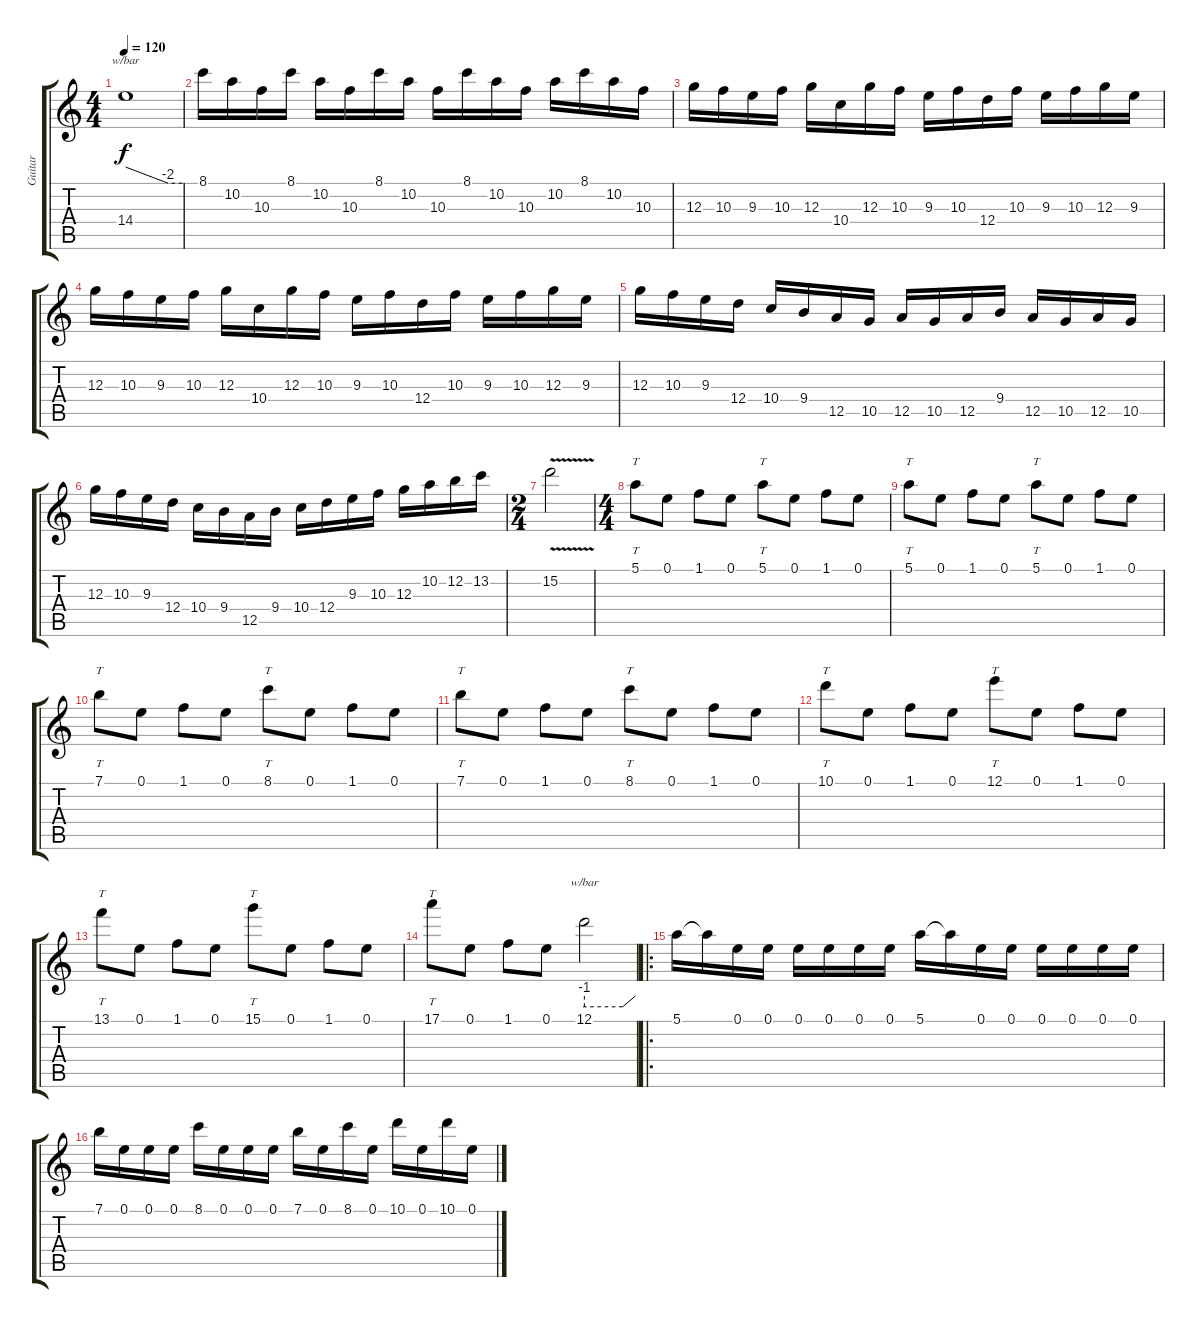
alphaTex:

\track ("Guitar" "Guitar") {instrument distortionguitar}
\staff {score tabs}
\tuning (E4 B3 G3 D3 A2 E2) {hide}
\ts (4 4)
\tempo 120
\clef g2
\ks c
14.4.1{tbe (custom default 0 0 45 -8 60 -8) dy f} |
8.1.16 10.2.16 10.3.16 8.1.16 10.2.16 10.3.16 8.1.16 10.2.16 10.3.16 8.1.16 10.2.16 10.3.16 10.2.16 8.1.16 10.2.16 10.3.16 |
12.3.16 10.3.16 9.3.16 10.3.16 12.3.16 10.4.16 12.3.16 10.3.16 9.3.16 10.3.16 12.4.16 10.3.16 9.3.16 10.3.16 12.3.16 9.3.16 |
12.3.16 10.3.16 9.3.16 10.3.16 12.3.16 10.4.16 12.3.16 10.3.16 9.3.16 10.3.16 12.4.16 10.3.16 9.3.16 10.3.16 12.3.16 9.3.16 |
12.3.16 10.3.16 9.3.16 12.4.16 10.4.16 9.4.16 12.5.16 10.5.16 12.5.16 10.5.16 12.5.16 9.4.16 12.5.16 10.5.16 12.5.16 10.5.16 |
12.3.16 10.3.16 9.3.16 12.4.16 10.4.16 9.4.16 12.5.16 9.4.16 10.4.16 12.4.16 9.3.16 10.3.16 12.3.16 10.2.16 12.2.16 13.2.16 |
\ts (2 4)
15.2{v}.2 |
\ts (4 4)
5.1.8{tt} 0.1.8 1.1.8 0.1.8 5.1.8{tt} 0.1.8 1.1.8 0.1.8 |
5.1.8{tt} 0.1.8 1.1.8 0.1.8 5.1.8{tt} 0.1.8 1.1.8 0.1.8 |
7.1.8{tt} 0.1.8 1.1.8 0.1.8 8.1.8{tt} 0.1.8 1.1.8 0.1.8 |
7.1.8{tt} 0.1.8 1.1.8 0.1.8 8.1.8{tt} 0.1.8 1.1.8 0.1.8 |
10.1.8{tt} 0.1.8 1.1.8 0.1.8 12.1.8{tt} 0.1.8 1.1.8 0.1.8 |
13.1.8{tt} 0.1.8 1.1.8 0.1.8 15.1.8{tt} 0.1.8 1.1.8 0.1.8 |
17.1.8{tt} 0.1.8 1.1.8 0.1.8 12.1.2{tbe (custom default 0 -4 45 -4 60 0)} |
\ro
5.1.16 5.1{t}.16 0.1.16 0.1.16 0.1.16 0.1.16 0.1.16 0.1.16 5.1.16 5.1{t}.16 0.1.16 0.1.16 0.1.16 0.1.16 0.1.16 0.1.16 |
7.1.16 0.1.16 0.1.16 0.1.16 8.1.16 0.1.16 0.1.16 0.1.16 7.1.16 0.1.16 8.1.16 0.1.16 10.1.16 0.1.16 10.1.16 0.1.16
